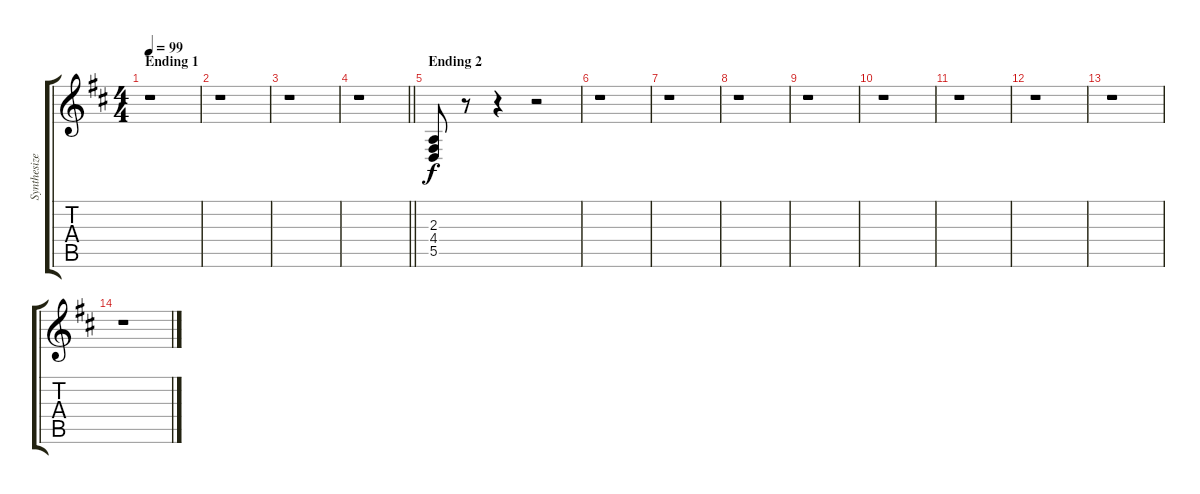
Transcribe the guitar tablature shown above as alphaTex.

\track ("Synthesizer" "Synthesize") {instrument pad3polysynth}
\staff {score tabs}
\tuning (E4 B3 G3 D3 A2 E2) {hide}
\ts (4 4)
\section ("" "Ending 1")
\tempo 99
\clef g2
\ks d
r.1{dy f} |
r.1 |
r.1 |
\barLineRight lightlight
r.1 |
\section ("" "Ending 2")
(2.3 4.4 5.5).8 r.8 r.4 r.2 |
r.1 |
r.1 |
r.1 |
r.1 |
r.1 |
r.1 |
r.1 |
r.1 |
r.1
